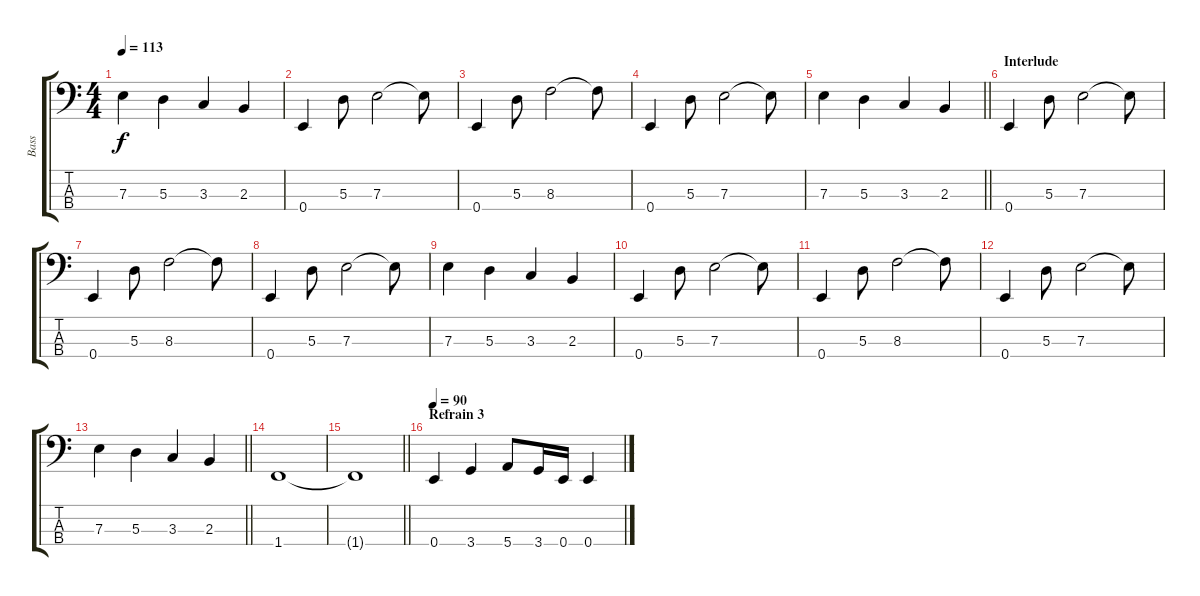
\track ("Bass" "Bass") {instrument electricbassfinger}
\staff {score tabs}
\tuning (G2 D2 A1 E1) {hide}
\ts (4 4)
\tempo 113
\clef f4
\ks c
7.3.4{dy f} 5.3.4 3.3.4 2.3.4 |
0.4.4 5.3.8 7.3.2 7.3{t}.8 |
0.4.4 5.3.8 8.3.2 8.3{t}.8 |
0.4.4 5.3.8 7.3.2 7.3{t}.8 |
\barLineRight lightlight
7.3.4 5.3.4 3.3.4 2.3.4 |
\section ("" "Interlude")
0.4.4 5.3.8 7.3.2 7.3{t}.8 |
0.4.4 5.3.8 8.3.2 8.3{t}.8 |
0.4.4 5.3.8 7.3.2 7.3{t}.8 |
7.3.4 5.3.4 3.3.4 2.3.4 |
0.4.4 5.3.8 7.3.2 7.3{t}.8 |
0.4.4 5.3.8 8.3.2 8.3{t}.8 |
0.4.4 5.3.8 7.3.2 7.3{t}.8 |
\barLineRight lightlight
7.3.4 5.3.4 3.3.4 2.3.4 |
1.4.1 |
\barLineRight lightlight
1.4{t}.1 |
\section ("" "Refrain 3")
\tempo 90
0.4.4 3.4.4 5.4.8 3.4.16 0.4.16 0.4.4
